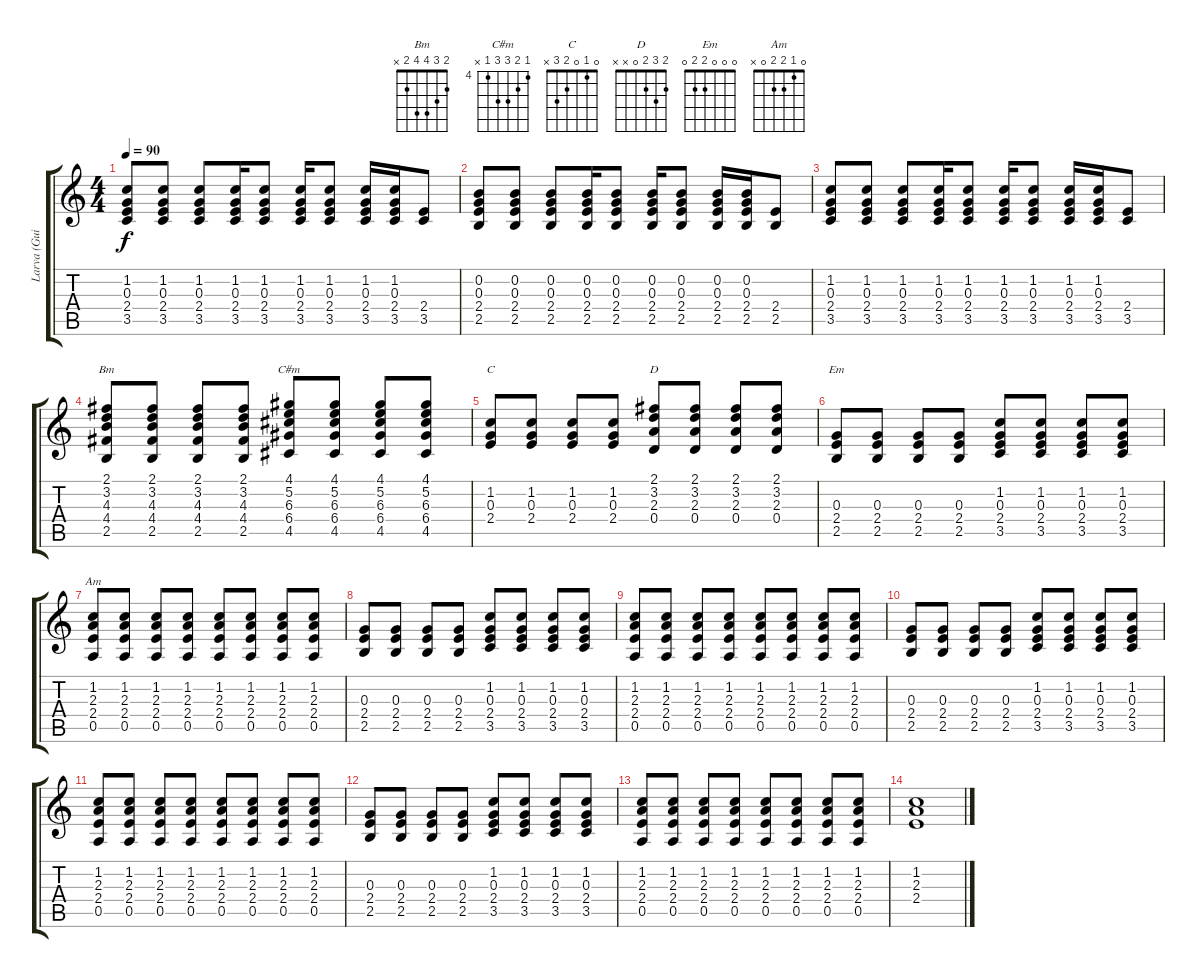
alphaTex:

\track ("Larva (Guitarra)" "Larva (Gui") {instrument electricguitarjazz}
\staff {score tabs}
\tuning (E4 B3 G3 D3 A2 E2) {hide}
\chord ("Bm" 2 3 4 4 2 x)
\chord ("C#m" 4 5 6 6 4 x) {firstfret 4}
\chord ("C" 0 1 0 2 3 x)
\chord ("D" 2 3 2 0 x x)
\chord ("Em" 0 0 0 2 2 0)
\chord ("Am" 0 1 2 2 0 x)
\ts (4 4)
\tempo 90
\clef g2
\ks c
(1.2 0.3 2.4 3.5).8{dy f} (1.2 0.3 2.4 3.5).8 (1.2 0.3 2.4 3.5).8 (1.2 0.3 2.4 3.5).16 (1.2 0.3 2.4 3.5).8 (1.2 0.3 2.4 3.5).16 (1.2 0.3 2.4 3.5).8 (1.2 0.3 2.4 3.5).16 (1.2 0.3 2.4 3.5).16 (2.4 3.5).8 |
(0.2 0.3 2.4 2.5).8 (0.2 0.3 2.4 2.5).8 (0.2 0.3 2.4 2.5).8 (0.2 0.3 2.4 2.5).16 (0.2 0.3 2.4 2.5).8 (0.2 0.3 2.4 2.5).16 (0.2 0.3 2.4 2.5).8 (0.2 0.3 2.4 2.5).16 (0.2 0.3 2.4 2.5).16 (2.4 2.5).8 |
(1.2 0.3 2.4 3.5).8{volume 12} (1.2 0.3 2.4 3.5).8 (1.2 0.3 2.4 3.5).8 (1.2 0.3 2.4 3.5).16 (1.2 0.3 2.4 3.5).8 (1.2 0.3 2.4 3.5).16 (1.2 0.3 2.4 3.5).8 (1.2 0.3 2.4 3.5).16 (1.2 0.3 2.4 3.5).16 (2.4 3.5).8 |
(2.1 3.2 4.3 4.4 2.5).8{ch "Bm"} (2.1 3.2 4.3 4.4 2.5).8 (2.1 3.2 4.3 4.4 2.5).8 (2.1 3.2 4.3 4.4 2.5).8 (4.1 5.2 6.3 6.4 4.5).8{ch "C#m"} (4.1 5.2 6.3 6.4 4.5).8 (4.1 5.2 6.3 6.4 4.5).8 (4.1 5.2 6.3 6.4 4.5).8 |
(1.2 0.3 2.4).8{ch "C"} (1.2 0.3 2.4).8 (1.2 0.3 2.4).8 (1.2 0.3 2.4).8 (2.1 3.2 2.3 0.4).8{ch "D"} (2.1 3.2 2.3 0.4).8 (2.1 3.2 2.3 0.4).8 (2.1 3.2 2.3 0.4).8 |
(0.3 2.4 2.5).8{ch "Em"} (0.3 2.4 2.5).8 (0.3 2.4 2.5).8 (0.3 2.4 2.5).8 (1.2 0.3 2.4 3.5).8 (1.2 0.3 2.4 3.5).8 (1.2 0.3 2.4 3.5).8 (1.2 0.3 2.4 3.5).8 |
(1.2 2.3 2.4 0.5).8{ch "Am"} (1.2 2.3 2.4 0.5).8 (1.2 2.3 2.4 0.5).8 (1.2 2.3 2.4 0.5).8 (1.2 2.3 2.4 0.5).8 (1.2 2.3 2.4 0.5).8 (1.2 2.3 2.4 0.5).8 (1.2 2.3 2.4 0.5).8 |
(0.3 2.4 2.5).8 (0.3 2.4 2.5).8 (0.3 2.4 2.5).8 (0.3 2.4 2.5).8 (1.2 0.3 2.4 3.5).8 (1.2 0.3 2.4 3.5).8 (1.2 0.3 2.4 3.5).8 (1.2 0.3 2.4 3.5).8 |
(1.2 2.3 2.4 0.5).8 (1.2 2.3 2.4 0.5).8 (1.2 2.3 2.4 0.5).8 (1.2 2.3 2.4 0.5).8 (1.2 2.3 2.4 0.5).8 (1.2 2.3 2.4 0.5).8 (1.2 2.3 2.4 0.5).8 (1.2 2.3 2.4 0.5).8 |
(0.3 2.4 2.5).8 (0.3 2.4 2.5).8 (0.3 2.4 2.5).8 (0.3 2.4 2.5).8 (1.2 0.3 2.4 3.5).8 (1.2 0.3 2.4 3.5).8 (1.2 0.3 2.4 3.5).8 (1.2 0.3 2.4 3.5).8 |
(1.2 2.3 2.4 0.5).8 (1.2 2.3 2.4 0.5).8 (1.2 2.3 2.4 0.5).8 (1.2 2.3 2.4 0.5).8 (1.2 2.3 2.4 0.5).8 (1.2 2.3 2.4 0.5).8 (1.2 2.3 2.4 0.5).8 (1.2 2.3 2.4 0.5).8 |
(0.3 2.4 2.5).8 (0.3 2.4 2.5).8 (0.3 2.4 2.5).8 (0.3 2.4 2.5).8 (1.2 0.3 2.4 3.5).8 (1.2 0.3 2.4 3.5).8 (1.2 0.3 2.4 3.5).8 (1.2 0.3 2.4 3.5).8 |
(1.2 2.3 2.4 0.5).8 (1.2 2.3 2.4 0.5).8 (1.2 2.3 2.4 0.5).8 (1.2 2.3 2.4 0.5).8 (1.2 2.3 2.4 0.5).8 (1.2 2.3 2.4 0.5).8 (1.2 2.3 2.4 0.5).8 (1.2 2.3 2.4 0.5).8 |
(1.2 2.3 2.4).1
